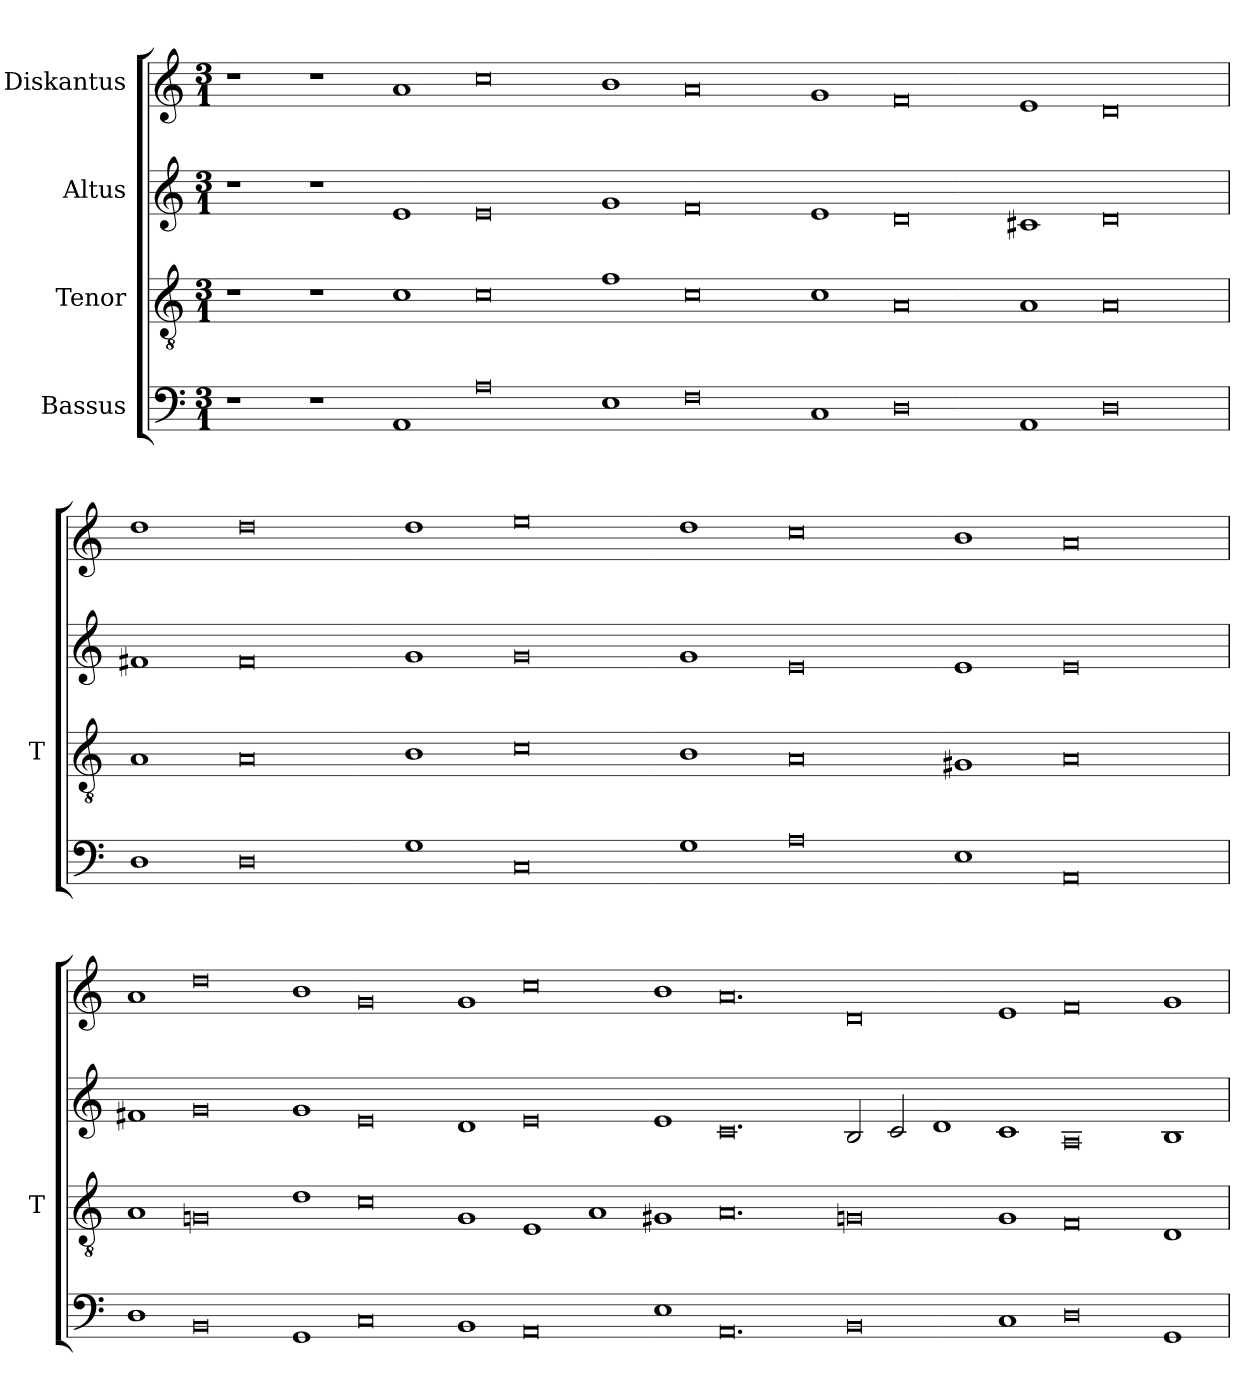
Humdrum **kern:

**kern	**kern	**kern	**kern
*part4	*part3	*part2	*part1
*staff4	*staff3	*staff2	*staff1
*I"Bassus	*I"Tenor	*I"Altus	*I"Diskantus
*	*I'T	*	*
*clefF4	*clefGv2	*clefG2	*clefG2
*k[]	*k[]	*k[]	*k[]
*M3/1	*M3/1	*M3/1	*M3/1
=	=	=	=
1r	1r	1r	1r
1r	1r	1r	1r
1AA	1c	1e	1a
0A	0c	0e	0cc
1E	1f	1g	1b
0F	0c	0f	0a
1C	1c	1e	1g
0D	0A	0d	0f
1AA	1A	1c#X	1e
0D	0A	0d	0d
=	=	=	=
1D	1A	1f#X	1dd
0D	0A	0f#	0dd
1G	1B	1g	1dd
0C	0c	0g	0ee
1G	1B	1g	1dd
0A	0A	0e	0cc
1E	1G#X	1e	1b
0AA	0A	0e	0a
=	=	=	=
1D	1A	1f#X	1a
0BB	0Gn	0g	0dd
1GG	1d	1g	1b
0C	0c	0e	0g
1BB	1G	1d	1g
0AA	1E	0e	0cc
.	1A	.	.
1E	1G#X	1e	1b
0.AA	0.A	0.c	0.a
0BB	0Gn	2B	0d
.	.	2c	.
.	.	1d	.
1C	1G	1c	1e
0D	0F	0A	0f
1GG	1D	1B	1g
=	=	=	=
*-	*-	*-	*-
